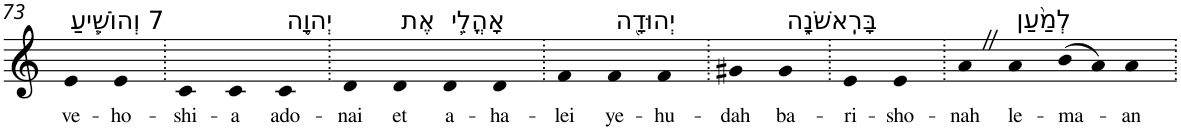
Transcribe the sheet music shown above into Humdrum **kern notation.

**kern	**text
*part1	*part1
*staff1	*staff1
*I"Piano	*
*I'Pno	*
!!LO:PB:g=z
*clefG2	*
*k[]	*
=73	=73
!LO:TX:a:t=7 וְהוֹשִׁ֧יעַ	!
!	!LO:LY:b
4e	ve-
!	!LO:LY:b
4e	-ho-
=74.	=74.
!	!LO:LY:b
4c	-shi-
!	!LO:LY:b
4c	-a
!LO:TX:a:t=יְהוָ֛ה	!
!	!LO:LY:b
4c	ado-
=75.	=75.
!	!LO:LY:b
4d	-nai
!LO:TX:a:t=אֶת	!
!	!LO:LY:b
4d	et
!LO:TX:a:t=אָהֳלֵ֥י	!
!	!LO:LY:b
4d	a-
!	!LO:LY:b
4d	-ha-
=76.	=76.
!	!LO:LY:b
4f	-lei
!LO:TX:a:t=יְהוּדָ֖ה	!
!	!LO:LY:b
4f	ye-
!	!LO:LY:b
4f	-hu-
=77.	=77.
!	!LO:LY:b
4g#X	-dah
!LO:TX:a:t=בָּרִֽאשֹׁנָ֑ה	!
!	!LO:LY:b
4g#	ba-
=78.	=78.
!	!LO:LY:b
4e	-ri-
!	!LO:LY:b
4e	-sho-
=79.	=79.
!	!LO:LY:b
4aZ	-nah
!LO:TX:a:t=לְמַ֨עַן	!
!	!LO:LY:b
4a	le-
!	!LO:LY:b
(>8b	-ma-
8a)	.
!	!LO:LY:b
4a	-an
=.	=.
*-	*-
